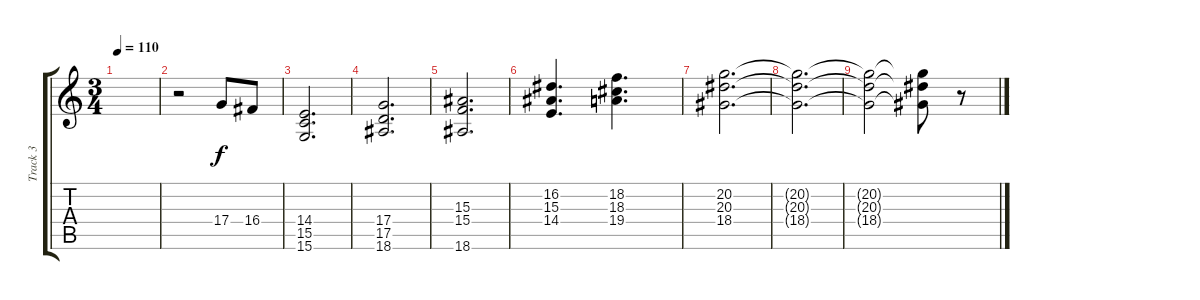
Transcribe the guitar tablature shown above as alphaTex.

\track ("Track 3" "Track 3") {instrument choiraahs}
\staff {score tabs}
\tuning (E4 B3 G3 D3 A2 E2) {hide}
\ts (3 4)
\tempo 110
\clef g2
\ks c
|
r.2 17.4.8 16.4.8 |
(14.4 15.5 15.6).2{d} |
(17.4 17.5 18.6).2{d} |
(15.3 15.4 18.6).2{d} |
(16.2 15.3 14.4).4{d} (18.2 18.3 19.4).4{d} |
(20.2 20.3 18.4).2{d} |
(20.2{t} 20.3{t} 18.4{t}).2{d} |
(20.2{t} 20.3{t} 18.4{t}).2 (20.2{t} 20.3{t} 18.4{t}).8 r.8
